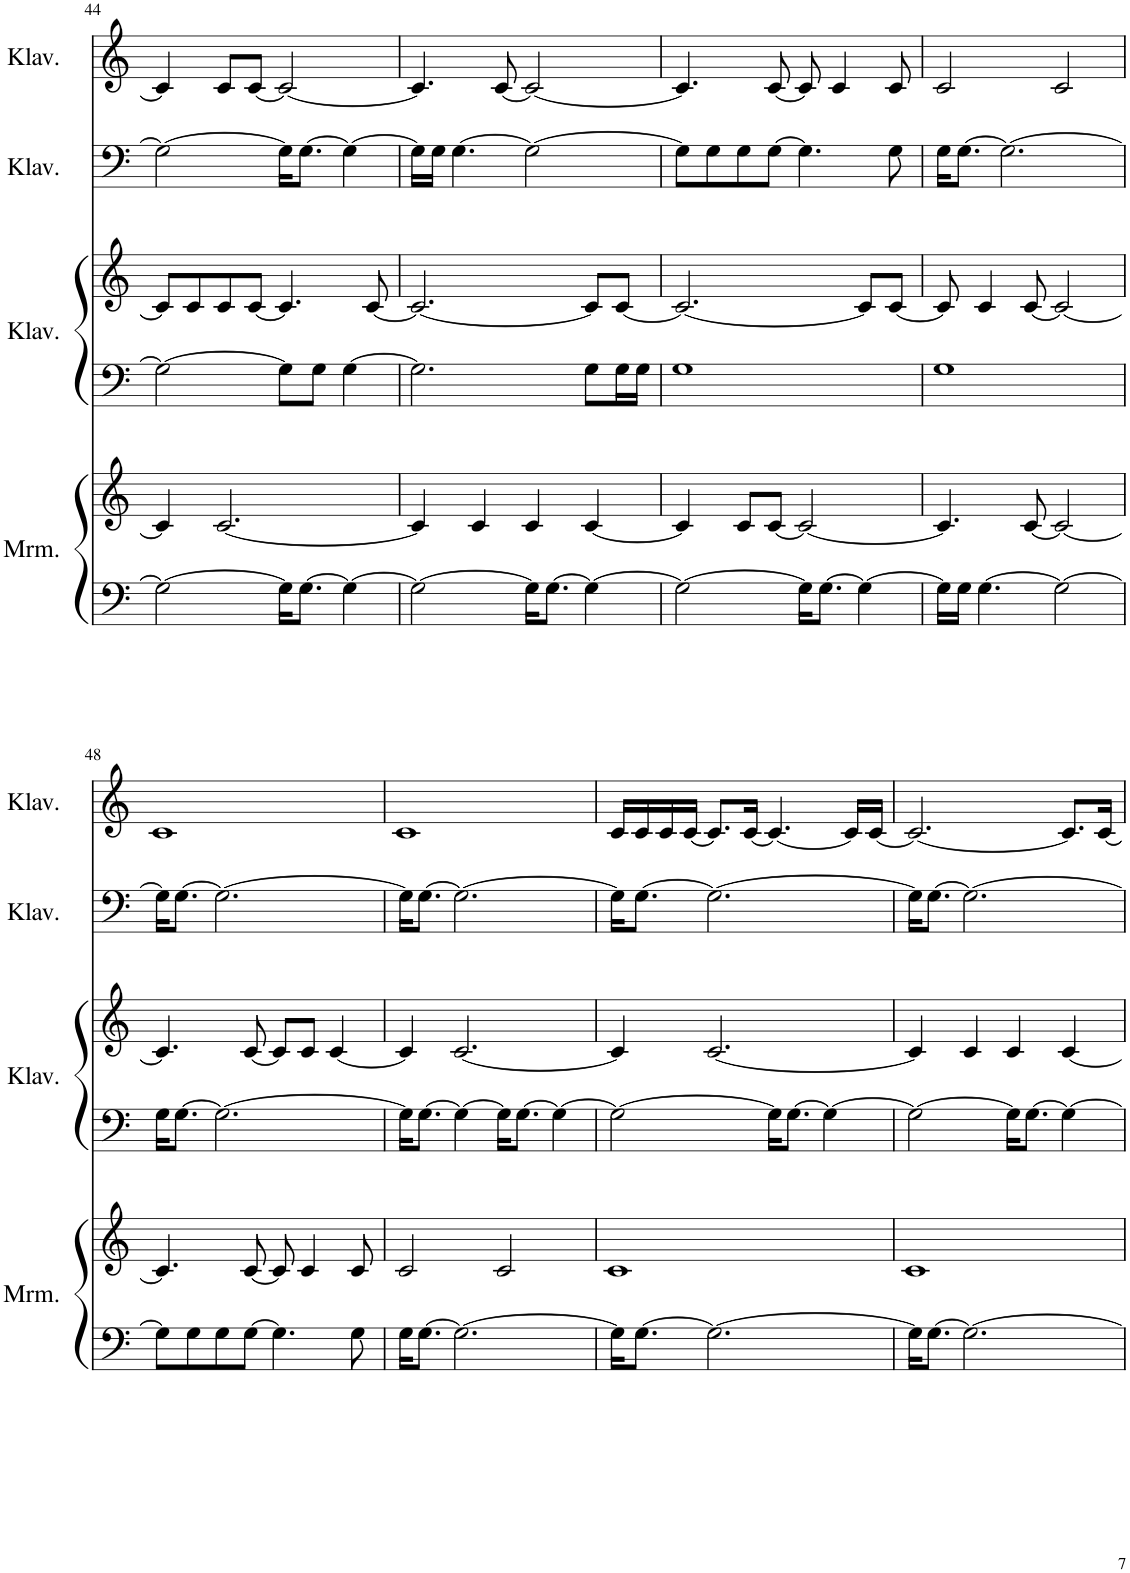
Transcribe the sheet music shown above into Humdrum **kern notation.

**kern	**kern	**kern	**kern	**kern	**kern
*part4	*part4	*part3	*part3	*part2	*part1
*staff6	*staff5	*staff4	*staff3	*staff2	*staff1
*I"Marimba	*	*I"Klavier	*	*I"Klavier	*I"Klavier
*I'Mrm.	*	*I'Klav.	*	*I'Klav.	*I'Klav.
!!LO:PB:g=z
*clefF4	*clefG2	*clefF4	*clefG2	*clefF4	*clefG2
*k[]	*k[]	*k[]	*k[]	*k[]	*k[]
*M4/4	*M4/4	*M4/4	*M4/4	*M4/4	*M4/4
=44	=44	=44	=44	=44	=44
2G\_	4c/]	2G\_	8c/L]	2G\_	4c/]
.	.	.	8c/	.	.
.	[2.c/	.	8c/	.	8c/L
.	.	.	[8c/J	.	[8c/J
16G\KL]	.	8G\L]	4.c/]	16G\KL]	2c/_
[8.G\J	.	.	.	[8.G\J	.
.	.	8G\J	.	.	.
4G\_	.	[4G\	.	4G\_	.
.	.	.	[8c/	.	.
=45	=45	=45	=45	=45	=45
2G\_	4c/]	2.G\]	2.c/_	16G\LL]	4.c/]
.	.	.	.	16G\JJ	.
.	.	.	.	[4.G\	.
.	4c/	.	.	.	.
.	.	.	.	.	[8c/
16G\KL]	4c/	.	.	2G\_	2c/_
[8.G\J	.	.	.	.	.
4G\_	[4c/	8G\L	8c/L]	.	.
.	.	16G\L	[8c/J	.	.
.	.	16G\JJ	.	.	.
=46	=46	=46	=46	=46	=46
2G\_	4c/]	1G	2.c/_	8G\L]	4.c/]
.	.	.	.	8G\	.
.	8c/L	.	.	8G\	.
.	[8c/J	.	.	[8G\J	[8c/
16G\KL]	2c/_	.	.	4.G\]	8c/]
[8.G\J	.	.	.	.	.
.	.	.	.	.	4c/
4G\_	.	.	8c/L]	.	.
.	.	.	[8c/J	8G\	8c/
=47	=47	=47	=47	=47	=47
16G\LL]	4.c/]	1G	8c/]	16G\KL	2c/
16G\JJ	.	.	.	[8.G\J	.
[4.G\	.	.	4c/	.	.
.	.	.	.	2.G\_	.
.	[8c/	.	[8c/	.	.
2G\_	2c/_	.	2c/_	.	2c/
!!LO:LB:g=z
=48	=48	=48	=48	=48	=48
8G\L]	4.c/]	16G\KL	4.c/]	16G\KL]	1c
.	.	[8.G\J	.	[8.G\J	.
8G\	.	.	.	.	.
8G\	.	2.G\_	.	2.G\_	.
[8G\J	[8c/	.	[8c/	.	.
4.G\]	8c/]	.	8c/L]	.	.
.	4c/	.	8c/J	.	.
.	.	.	[4c/	.	.
8G\	8c/	.	.	.	.
=49	=49	=49	=49	=49	=49
16G\KL	2c/	16G\KL]	4c/]	16G\KL]	1c
[8.G\J	.	[8.G\J	.	[8.G\J	.
2.G\_	.	4G\_	[2.c/	2.G\_	.
.	2c/	16G\KL]	.	.	.
.	.	[8.G\J	.	.	.
.	.	4G\_	.	.	.
=50	=50	=50	=50	=50	=50
16G\KL]	1c	2G\_	4c/]	16G\KL]	16c/LL
[8.G\J	.	.	.	[8.G\J	16c/
.	.	.	.	.	16c/
.	.	.	.	.	[16c/JJ
2.G\_	.	.	[2.c/	2.G\_	8.c/L]
.	.	.	.	.	[16c/Jk
.	.	16G\KL]	.	.	4.c/_
.	.	[8.G\J	.	.	.
.	.	4G\_	.	.	.
.	.	.	.	.	16c/LL]
.	.	.	.	.	[16c/JJ
=51	=51	=51	=51	=51	=51
16G\KL]	1c	2G\_	4c/]	16G\KL]	2.c/_
[8.G\J	.	.	.	[8.G\J	.
2.G\_	.	.	4c/	2.G\_	.
.	.	16G\KL]	4c/	.	.
.	.	[8.G\J	.	.	.
.	.	4G\_	[4c/	.	8.c/L]
.	.	.	.	.	[16c/Jk
=	=	=	=	=	=
*-	*-	*-	*-	*-	*-
